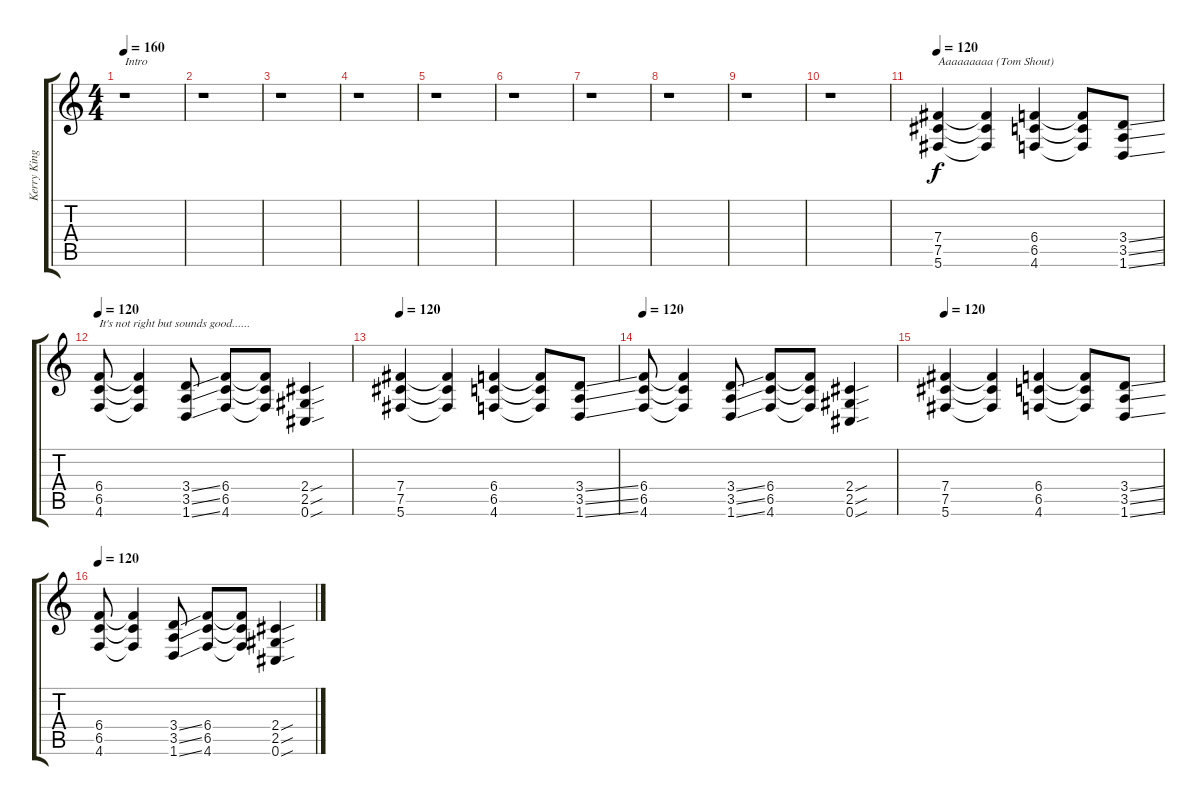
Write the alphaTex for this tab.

\track ("Kerry King" "Kerry King") {instrument distortionguitar}
\staff {score tabs}
\tuning (Db4 Ab3 E3 B2 Gb2 Db2) {hide}
\ts (4 4)
\tempo 160
\tempo 120
\tempo 160
\clef g2
\ks c
r.1{txt "Intro" dy f instrument distortionguitar} |
r.1 |
r.1 |
r.1 |
r.1 |
r.1 |
r.1 |
r.1 |
r.1 |
r.1 |
\tempo 110
\tempo 120
(7.4 7.5 5.6).4{txt "Aaaaaaaaa (Tom Shout)"} (7.4{t} 7.5{t} 5.6{t}).4 (6.4 6.5 4.6).4 (6.4{t} 6.5{t} 4.6{t}).8 (3.4{ss} 3.5{ss} 1.6{ss}).8 |
\tempo 120
(6.4 6.5 4.6).8{txt "It's not right but sounds good......"} (6.4{t} 6.5{t} 4.6{t}).4 (3.4{ss} 3.5{ss} 1.6{ss}).8 (6.4 6.5 4.6).8 (6.4{t} 6.5{t} 4.6{t}).8 (2.4{sou} 2.5{sou} 0.6{sou}).4 |
\tempo 120
(7.4 7.5 5.6).4 (7.4{t} 7.5{t} 5.6{t}).4 (6.4 6.5 4.6).4 (6.4{t} 6.5{t} 4.6{t}).8 (3.4{ss} 3.5{ss} 1.6{ss}).8 |
\tempo 120
(6.4 6.5 4.6).8{txt " "} (6.4{t} 6.5{t} 4.6{t}).4 (3.4{ss} 3.5{ss} 1.6{ss}).8 (6.4 6.5 4.6).8 (6.4{t} 6.5{t} 4.6{t}).8 (2.4{sou} 2.5{sou} 0.6{sou}).4 |
\tempo 120
(7.4 7.5 5.6).4 (7.4{t} 7.5{t} 5.6{t}).4 (6.4 6.5 4.6).4 (6.4{t} 6.5{t} 4.6{t}).8 (3.4{ss} 3.5{ss} 1.6{ss}).8 |
\tempo 120
(6.4 6.5 4.6).8{txt " "} (6.4{t} 6.5{t} 4.6{t}).4 (3.4{ss} 3.5{ss} 1.6{ss}).8 (6.4 6.5 4.6).8 (6.4{t} 6.5{t} 4.6{t}).8 (2.4{sou} 2.5{sou} 0.6{sou}).4
